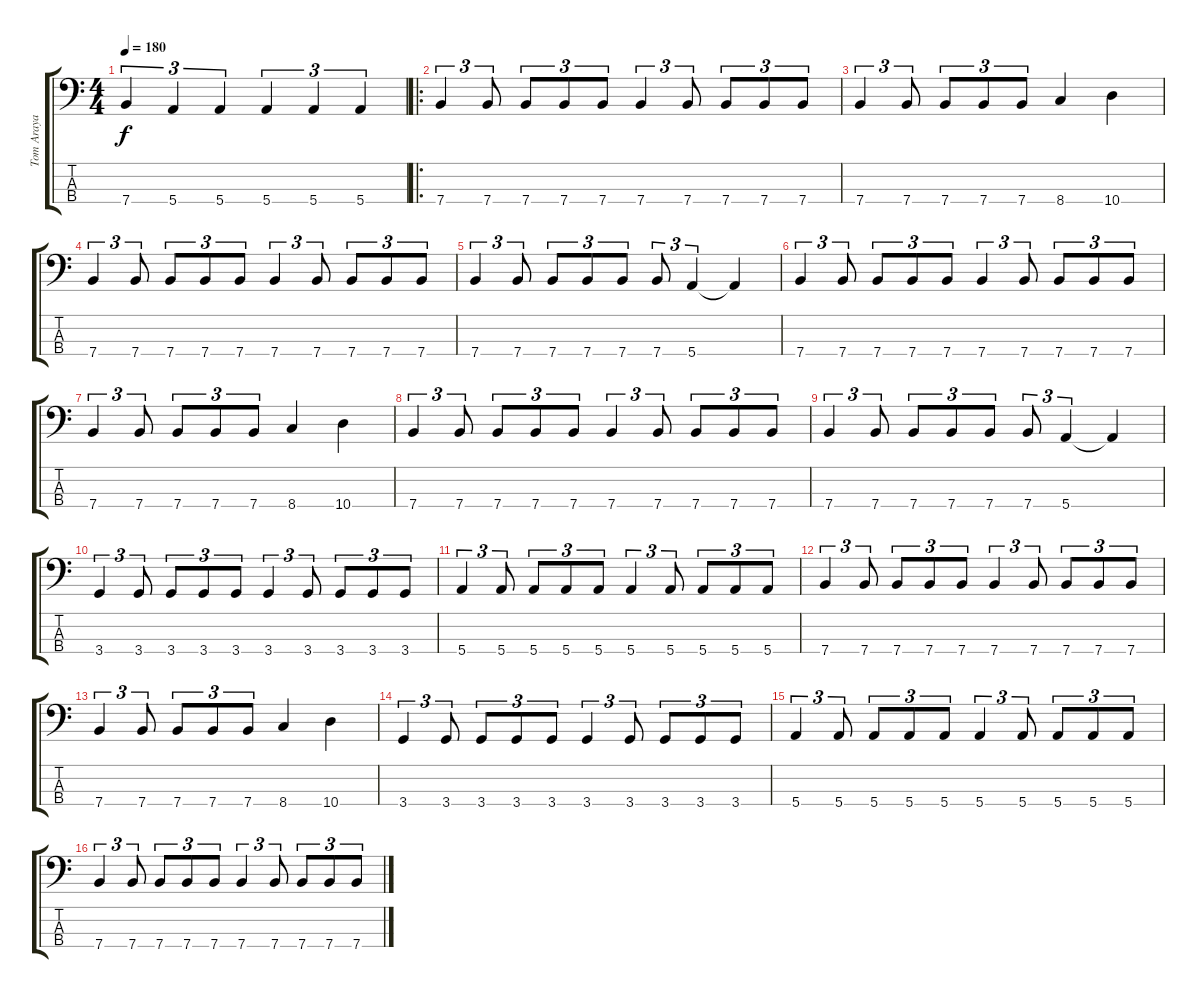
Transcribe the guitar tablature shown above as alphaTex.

\track ("Tom Araya" "Tom Araya") {instrument electricbassfinger}
\staff {score tabs}
\tuning (G2 D2 A1 E1) {hide}
\ts (4 4)
\tempo 180
\clef f4
\ks c
7.4.4{tu (3 2) dy f} 5.4.4{tu (3 2)} 5.4.4{tu (3 2)} 5.4.4{tu (3 2)} 5.4.4{tu (3 2)} 5.4.4{tu (3 2)} |
\ro
7.4.4{tu (3 2)} 7.4.8{tu (3 2)} 7.4.8{tu (3 2)} 7.4.8{tu (3 2)} 7.4.8{tu (3 2)} 7.4.4{tu (3 2)} 7.4.8{tu (3 2)} 7.4.8{tu (3 2)} 7.4.8{tu (3 2)} 7.4.8{tu (3 2)} |
7.4.4{tu (3 2)} 7.4.8{tu (3 2)} 7.4.8{tu (3 2)} 7.4.8{tu (3 2)} 7.4.8{tu (3 2)} 8.4.4 10.4.4 |
7.4.4{tu (3 2)} 7.4.8{tu (3 2)} 7.4.8{tu (3 2)} 7.4.8{tu (3 2)} 7.4.8{tu (3 2)} 7.4.4{tu (3 2)} 7.4.8{tu (3 2)} 7.4.8{tu (3 2)} 7.4.8{tu (3 2)} 7.4.8{tu (3 2)} |
7.4.4{tu (3 2)} 7.4.8{tu (3 2)} 7.4.8{tu (3 2)} 7.4.8{tu (3 2)} 7.4.8{tu (3 2)} 7.4.8{tu (3 2)} 5.4.4{tu (3 2)} 5.4{t}.4 |
7.4.4{tu (3 2)} 7.4.8{tu (3 2)} 7.4.8{tu (3 2)} 7.4.8{tu (3 2)} 7.4.8{tu (3 2)} 7.4.4{tu (3 2)} 7.4.8{tu (3 2)} 7.4.8{tu (3 2)} 7.4.8{tu (3 2)} 7.4.8{tu (3 2)} |
7.4.4{tu (3 2)} 7.4.8{tu (3 2)} 7.4.8{tu (3 2)} 7.4.8{tu (3 2)} 7.4.8{tu (3 2)} 8.4.4 10.4.4 |
7.4.4{tu (3 2)} 7.4.8{tu (3 2)} 7.4.8{tu (3 2)} 7.4.8{tu (3 2)} 7.4.8{tu (3 2)} 7.4.4{tu (3 2)} 7.4.8{tu (3 2)} 7.4.8{tu (3 2)} 7.4.8{tu (3 2)} 7.4.8{tu (3 2)} |
7.4.4{tu (3 2)} 7.4.8{tu (3 2)} 7.4.8{tu (3 2)} 7.4.8{tu (3 2)} 7.4.8{tu (3 2)} 7.4.8{tu (3 2)} 5.4.4{tu (3 2)} 5.4{t}.4 |
3.4.4{tu (3 2)} 3.4.8{tu (3 2)} 3.4.8{tu (3 2)} 3.4.8{tu (3 2)} 3.4.8{tu (3 2)} 3.4.4{tu (3 2)} 3.4.8{tu (3 2)} 3.4.8{tu (3 2)} 3.4.8{tu (3 2)} 3.4.8{tu (3 2)} |
5.4.4{tu (3 2)} 5.4.8{tu (3 2)} 5.4.8{tu (3 2)} 5.4.8{tu (3 2)} 5.4.8{tu (3 2)} 5.4.4{tu (3 2)} 5.4.8{tu (3 2)} 5.4.8{tu (3 2)} 5.4.8{tu (3 2)} 5.4.8{tu (3 2)} |
7.4.4{tu (3 2)} 7.4.8{tu (3 2)} 7.4.8{tu (3 2)} 7.4.8{tu (3 2)} 7.4.8{tu (3 2)} 7.4.4{tu (3 2)} 7.4.8{tu (3 2)} 7.4.8{tu (3 2)} 7.4.8{tu (3 2)} 7.4.8{tu (3 2)} |
7.4.4{tu (3 2)} 7.4.8{tu (3 2)} 7.4.8{tu (3 2)} 7.4.8{tu (3 2)} 7.4.8{tu (3 2)} 8.4.4 10.4.4 |
3.4.4{tu (3 2)} 3.4.8{tu (3 2)} 3.4.8{tu (3 2)} 3.4.8{tu (3 2)} 3.4.8{tu (3 2)} 3.4.4{tu (3 2)} 3.4.8{tu (3 2)} 3.4.8{tu (3 2)} 3.4.8{tu (3 2)} 3.4.8{tu (3 2)} |
5.4.4{tu (3 2)} 5.4.8{tu (3 2)} 5.4.8{tu (3 2)} 5.4.8{tu (3 2)} 5.4.8{tu (3 2)} 5.4.4{tu (3 2)} 5.4.8{tu (3 2)} 5.4.8{tu (3 2)} 5.4.8{tu (3 2)} 5.4.8{tu (3 2)} |
7.4.4{tu (3 2)} 7.4.8{tu (3 2)} 7.4.8{tu (3 2)} 7.4.8{tu (3 2)} 7.4.8{tu (3 2)} 7.4.4{tu (3 2)} 7.4.8{tu (3 2)} 7.4.8{tu (3 2)} 7.4.8{tu (3 2)} 7.4.8{tu (3 2)}
